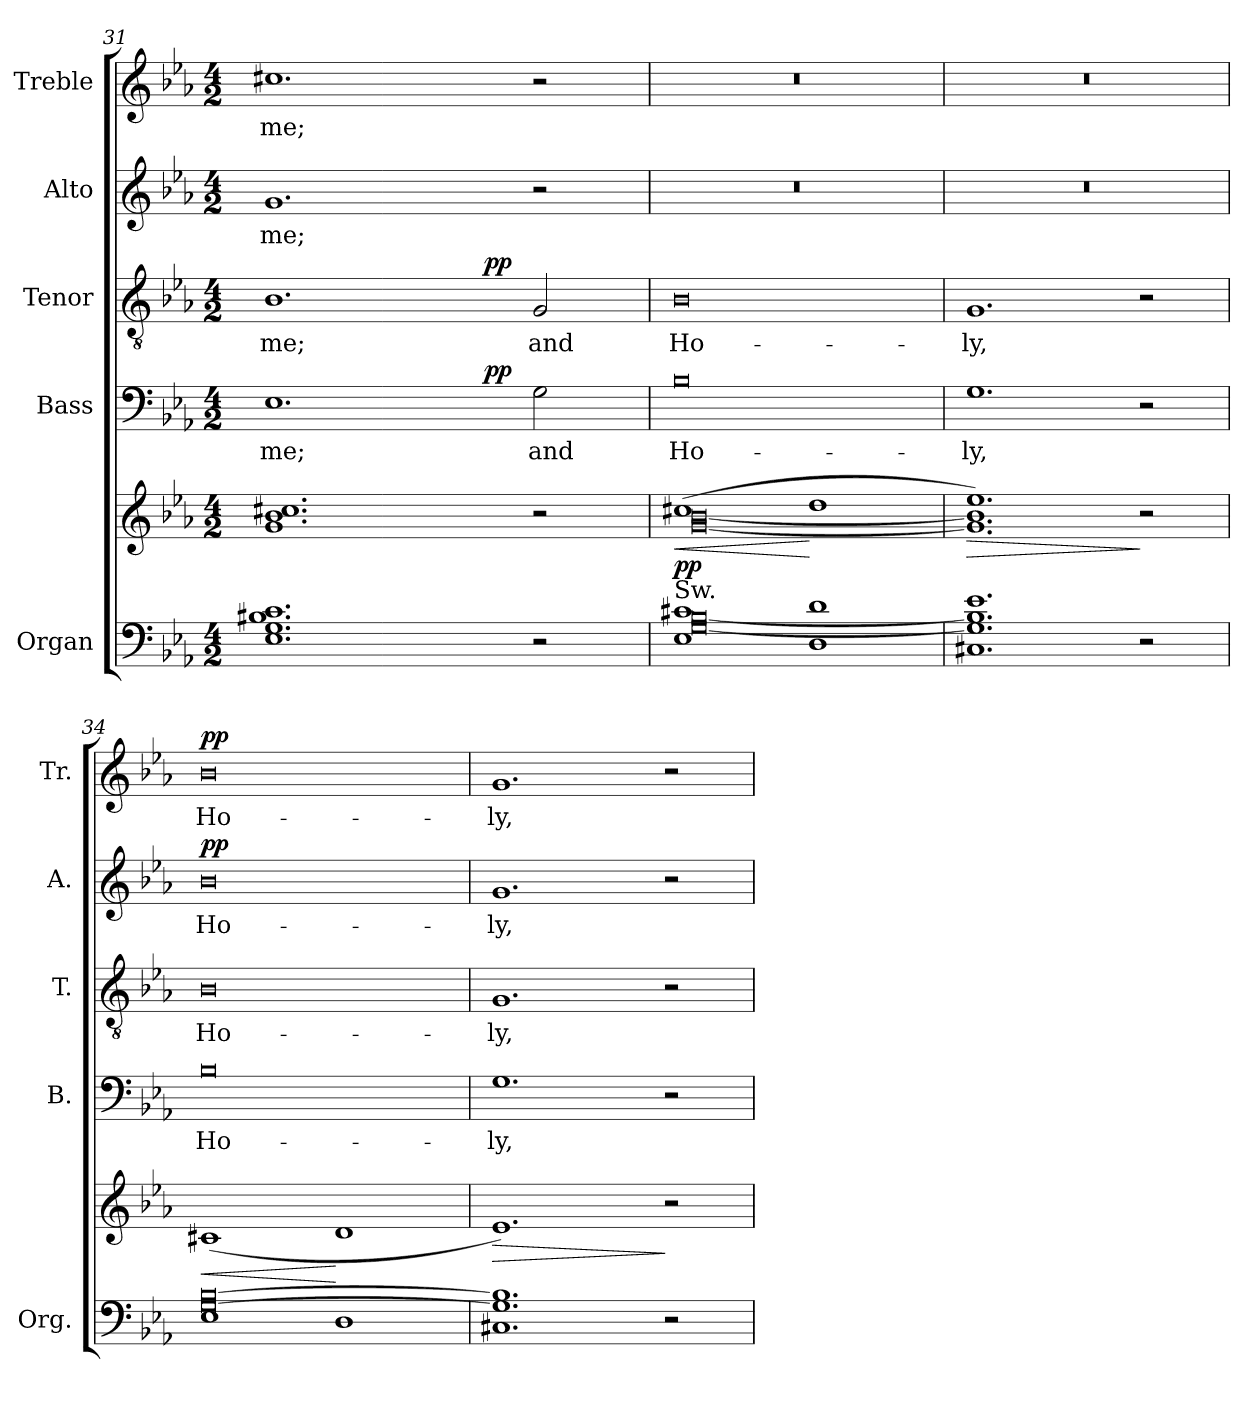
**kern	**kern	**dynam	**kern	**text	**dynam	**kern	**text	**dynam	**kern	**text	**dynam	**kern	**text	**dynam
*part5	*part5	*part5	*part4	*part4	*part4	*part3	*part3	*part3	*part2	*part2	*part2	*part1	*part1	*part1
*staff6	*staff5	*staff5/6	*staff4	*staff4	*staff4	*staff3	*staff3	*staff3	*staff2	*staff2	*staff2	*staff1	*staff1	*staff1
*I"Organ	*	*	*I"Bass	*	*	*I"Tenor	*	*	*I"Alto	*	*	*I"Treble	*	*
*I'Org.	*	*	*I'B.	*	*	*I'T.	*	*	*I'A.	*	*	*I'Tr.	*	*
*clefF4	*clefG2	*	*clefF4	*	*	*clefGv2	*	*	*clefG2	*	*	*clefG2	*	*
*	*	*	*	*	*	*ITrd7c12	*	*	*	*	*	*	*	*
*k[b-e-a-]	*k[b-e-a-]	*	*k[b-e-a-]	*	*	*k[b-e-a-]	*	*	*k[b-e-a-]	*	*	*k[b-e-a-]	*	*
*E-:	*E-:	*	*E-:	*	*	*E-:	*	*	*E-:	*	*	*E-:	*	*
*M4/2	*M4/2	*	*M4/2	*	*	*M4/2	*	*	*M4/2	*	*	*M4/2	*	*
=31	=31	=31	=31	=31	=31	=31	=31	=31	=31	=31	=31	=31	=31	=31
!	!	!	!	!LO:LY:b:color=#000000	!	!	!	!	!	!	!	!	!	!
!	!	!	!	!	!	!	!LO:LY:b:color=#000000	!	!	!	!	!	!	!
!	!	!	!	!	!	!	!	!	!	!LO:LY:b:color=#000000	!	!	!	!
!	!	!	!	!	!	!	!	!	!	!	!	!	!LO:LY:b:color=#000000	!
*	*	*	*^	*	*	*^	*	*	*	*	*	*	*	*
1.E-i 1.Gi 1.B#Xi 1.ci	1.gi 1.b-i 1.cc#Xi	.	1.E-i	1ryy	me;	.	1.BB-i	1ryy	me;	.	1.gi	me;	.	1.cc#Xi	me;	.
.	.	.	.	4ryy	.	.	.	4ryy	.	.	.	.	.	.	.	.
.	.	.	.	16ryy	.	.	.	16ryy	.	.	.	.	.	.	.	.
.	.	.	.	2ryy	.	pp	.	2ryy	.	pp	.	.	.	.	.	.
!	!	!	!	!	!LO:LY:b:color=#000000	!	!	!	!	!	!	!	!	!	!	!
!	!	!	!	!	!	!	!	!	!LO:LY:b:color=#000000	!	!	!	!	!	!	!
2r	2r	.	2Gi\	.	and	.	2GGi/	.	and	.	2r	.	.	2r	.	.
.	.	.	.	8.ryy	.	.	.	8.ryy	.	.	.	.	.	.	.	.
!!LO:PB:g=z
=32	=32	=32	=32	=32	=32	=32	=32	=32	=32	=32	=32	=32	=32	=32	=32	=32
*^	*	*	*	*	*	*	*	*	*	*	*	*	*	*	*	*
*	*^	*	*	*	*	*	*	*	*	*	*	*	*	*	*	*	*
!	!	!	!	!LO:HP:b	!	!	!	!	!	!	!	!	!	!	!	!	!	!
*	*	*	*	*	*v	*v	*	*	*	*	*	*	*	*	*	*	*	*
*	*	*	*^	*	*	*	*	*v	*v	*	*	*	*	*	*	*	*
*	*	*	*	*	*	*^	*	*	*^	*	*	*	*	*	*	*	*
!	!	!	!	!	!	!	!	!LO:LY:b:color=#000000	!	!	!	!	!	!	!	!	!	!	!
*	*	*	*	*	*	*v	*v	*	*	*	*	*	*	*	*	*	*	*	*
*	*	*	*	*	*	*	*	*	*v	*v	*	*	*	*	*	*	*	*
*	*	*	*	*	*	*^	*	*	*^	*	*	*	*	*	*	*	*
!LO:TX:a:t=Sw.	!	!	!	!	!	!	!	!	!	!	!	!	!	!	!	!	!	!	!
!	!	!	!	!	!	!	!	!	!	!	!	!LO:LY:b:color=#000000	!	!LO:N:vis=1	!	!	!LO:N:vis=1	!	!
*	*	*	*	*	*	*v	*v	*	*	*	*	*	*	*	*	*	*	*	*
*	*	*	*	*	*	*	*	*	*v	*v	*	*	*	*	*	*	*	*
1c#Xi	[0Gi [0B-i	1E-i	(1cc#Xi	[0gi [0b-i	< pp	0B-i	Ho-	.	0BB-i	Ho-	.	0r	.	.	0r	.	.
1di	.	1Di	1ddi	.	[	.	.	.	.	.	.	.	.	.	.	.	.
=33	=33	=33	=33	=33	=33	=33	=33	=33	=33	=33	=33	=33	=33	=33	=33	=33	=33
!	!	!	!	!	!LO:HP:b	!	!	!	!	!	!	!	!	!	!	!	!
*	*v	*v	*	*	*	*	*	*	*	*	*	*	*	*	*	*	*
*	*^	*	*	*	*	*	*	*	*	*	*	*	*	*	*	*
!	!	!	!	!	!	!	!LO:LY:b:color=#000000	!	!	!	!	!	!	!	!	!	!
*	*v	*v	*	*	*	*	*	*	*	*	*	*	*	*	*	*	*
*	*^	*	*	*	*	*	*	*	*	*	*	*	*	*	*	*
!	!	!	!	!	!	!	!	!	!	!LO:LY:b:color=#000000	!	!LO:N:vis=1	!	!	!LO:N:vis=1	!	!
*	*v	*v	*	*	*	*	*	*	*	*	*	*	*	*	*	*	*
1.C#Xi 1.Gi] 1.B-i] 1.e-i	1.ryy	1.ee-i)	1.gi] 1.b-i]	>	1.Gi	-ly,	.	1.GGi	-ly,	.	0r	.	.	0r	.	.
2r	2ryy	2r	2ryy	]	2r	.	.	2r	.	.	.	.	.	.	.	.
=34	=34	=34	=34	=34	=34	=34	=34	=34	=34	=34	=34	=34	=34	=34	=34	=34
!	!	!	!	!LO:HP:b	!	!	!	!	!	!	!	!	!	!	!	!
*	*	*v	*v	*	*	*	*	*	*	*	*	*	*	*	*	*
*	*	*^	*	*	*	*	*	*	*	*	*	*	*	*	*
!	!	!	!	!	!	!LO:LY:b:color=#000000	!	!	!	!	!	!	!	!	!	!
*	*	*v	*v	*	*	*	*	*	*	*	*	*	*	*	*	*
*	*	*^	*	*	*	*	*	*	*	*	*	*	*	*	*
!	!	!	!	!	!	!	!	!	!LO:LY:b:color=#000000	!	!	!	!	!	!	!
*	*	*v	*v	*	*	*	*	*	*	*	*	*	*	*	*	*
*	*	*^	*	*	*	*	*	*	*	*	*	*	*	*	*
!	!	!	!	!	!	!	!	!	!	!	!	!LO:LY:b:color=#000000	!	!	!	!
*	*	*v	*v	*	*	*	*	*	*	*	*	*	*	*	*	*
*	*	*^	*	*	*	*	*	*	*	*	*	*	*	*	*
!	!	!	!	!	!	!	!	!	!	!	!	!	!	!	!LO:LY:b:color=#000000	!
*	*	*v	*v	*	*	*	*	*	*	*	*	*	*	*	*	*
[0Gi [0B-i	1E-i	(1c#Xi	<	0B-i	Ho-	.	0BB-i	Ho-	.	0b-i	Ho-	pp	0b-i	Ho-	pp
.	1Di	1di	[	.	.	.	.	.	.	.	.	.	.	.	.
=35	=35	=35	=35	=35	=35	=35	=35	=35	=35	=35	=35	=35	=35	=35	=35
!	!	!	!LO:HP:b	!	!	!	!	!	!	!	!	!	!	!	!
!	!	!	!	!	!LO:LY:b:color=#000000	!	!	!	!	!	!	!	!	!	!
!	!	!	!	!	!	!	!	!LO:LY:b:color=#000000	!	!	!	!	!	!	!
!	!	!	!	!	!	!	!	!	!	!	!LO:LY:b:color=#000000	!	!	!	!
!	!	!	!	!	!	!	!	!	!	!	!	!	!	!LO:LY:b:color=#000000	!
1.Gi] 1.B-i]	1.C#Xi	1.e-i)	>	1.Gi	-ly,	.	1.GGi	-ly,	.	1.gi	-ly,	.	1.gi	-ly,	.
2r	2ryy	2r	]	2r	.	.	2r	.	.	2r	.	.	2r	.	.
*v	*v	*	*	*	*	*	*	*	*	*	*	*	*	*	*
=	=	=	=	=	=	=	=	=	=	=	=	=	=	=
*-	*-	*-	*-	*-	*-	*-	*-	*-	*-	*-	*-	*-	*-	*-
